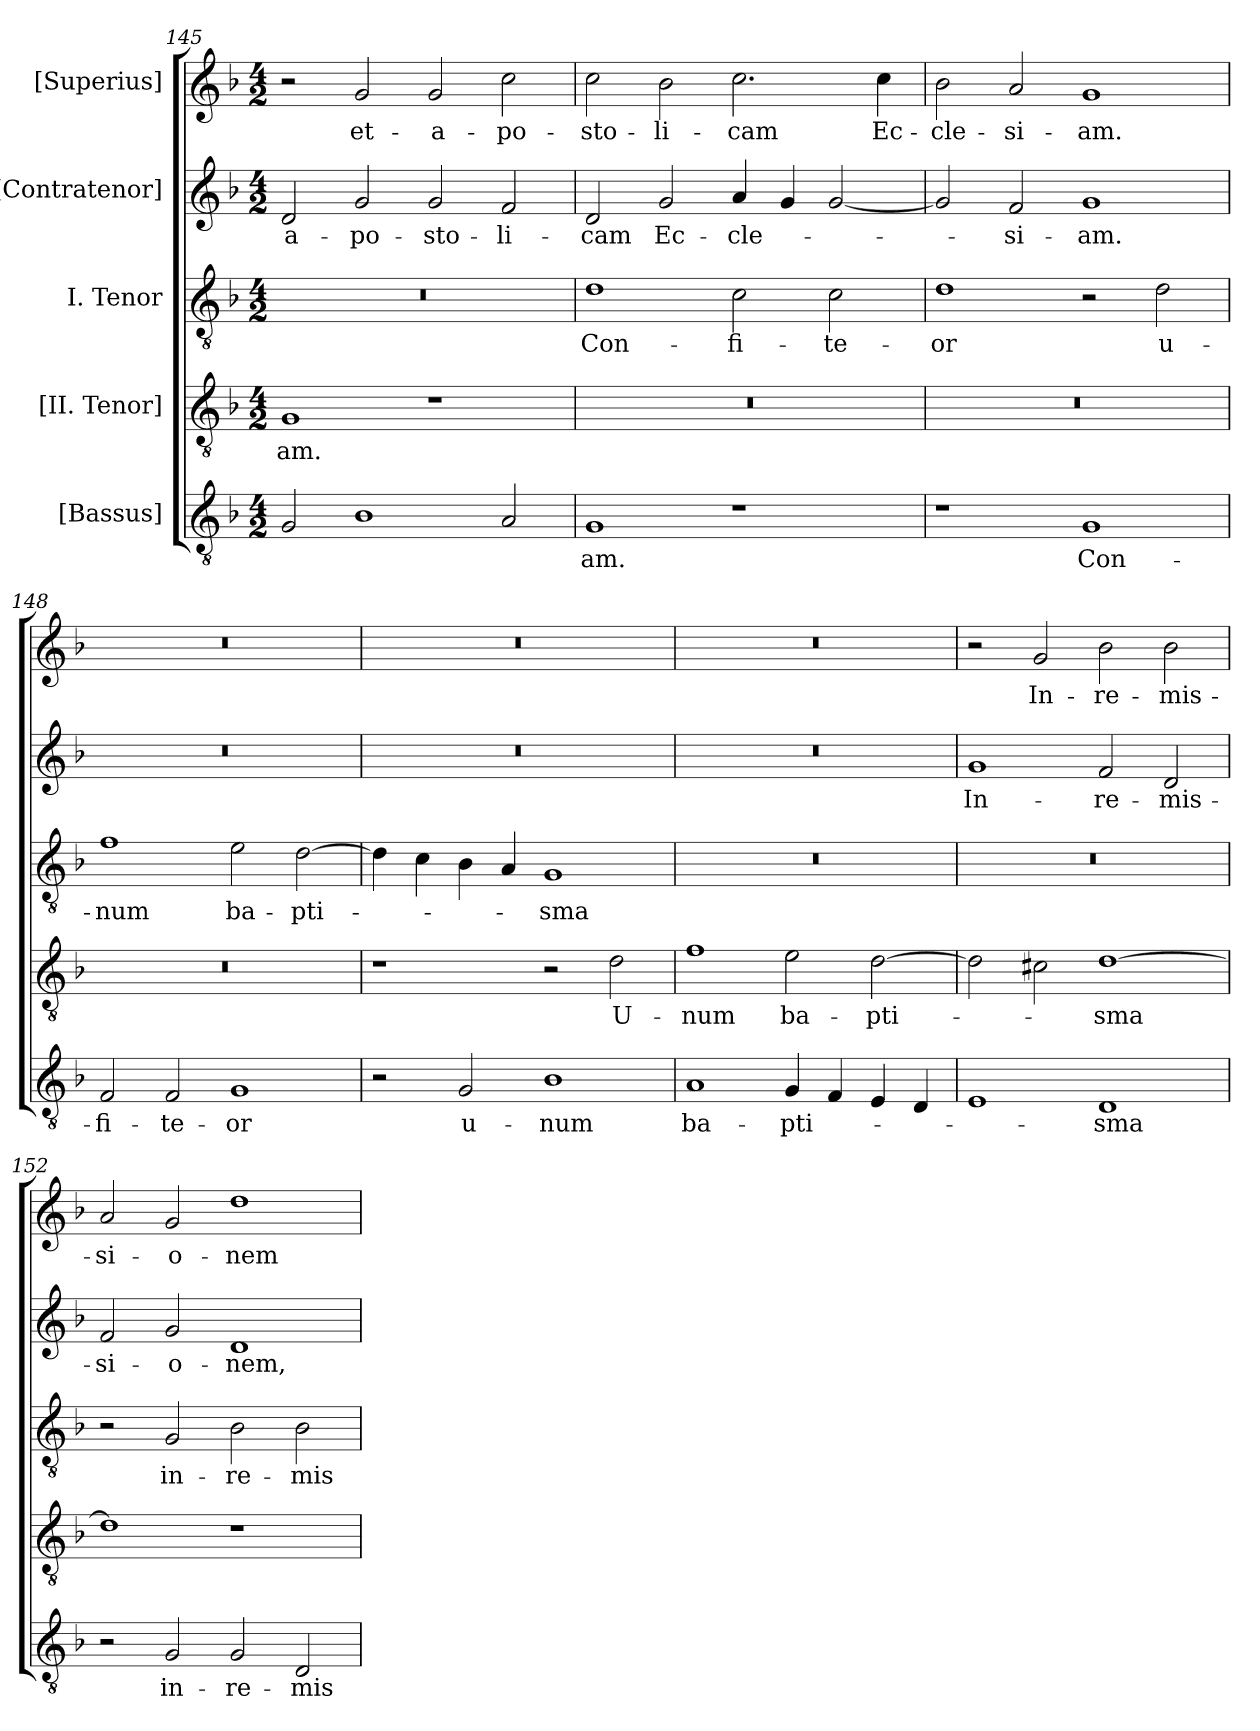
**kern	**text	**kern	**text	**kern	**text	**kern	**text	**kern	**text
*part5	*part5	*part4	*part4	*part3	*part3	*part2	*part2	*part1	*part1
*staff5	*staff5	*staff4	*staff4	*staff3	*staff3	*staff2	*staff2	*staff1	*staff1
*I"[Bassus]	*	*I"[II. Tenor]	*	*I"I. Tenor	*	*I"[Contratenor]	*	*I"[Superius]	*
*clefGv2	*	*clefGv2	*	*clefGv2	*	*clefG2	*	*clefG2	*
*k[b-]	*	*k[b-]	*	*k[b-]	*	*k[b-]	*	*k[b-]	*
*M4/2	*	*M4/2	*	*M4/2	*	*M4/2	*	*M4/2	*
=145	=145	=145	=145	=145	=145	=145	=145	=145	=145
2G/	.	1G/	-am.	0r	.	2d/	a-	2r	.
1B-\	.	.	.	.	.	2g/	-po-	2g/	et-
.	.	1r	.	.	.	2g/	-sto-	2g/	a-
2A/	.	.	.	.	.	2f/	-li-	2cc\	-po-
=146	=146	=146	=146	=146	=146	=146	=146	=146	=146
1G/	-am.	0r	.	1d\	Con-	2d/	-cam	2cc\	-sto-
.	.	.	.	.	.	2g/	Ec-	2b-\	-li-
1r	.	.	.	2c\	-fi-	4a/	-cle-	2.cc\	-cam
.	.	.	.	.	.	4g/	.	.	.
.	.	.	.	2c\	-te-	[2g/	.	.	.
.	.	.	.	.	.	.	.	4cc\	Ec-
=147	=147	=147	=147	=147	=147	=147	=147	=147	=147
1r	.	0r	.	1d\	-or	2g/]	.	2b-\	-cle-
.	.	.	.	.	.	2f/	-si-	2a/	-si-
1G/	Con-	.	.	2r	.	1g/	-am.	1g/	-am.
.	.	.	.	2d\	u-	.	.	.	.
=148	=148	=148	=148	=148	=148	=148	=148	=148	=148
2F/	-fi-	0r	.	1f\	-num	0r	.	0r	.
2F/	-te-	.	.	.	.	.	.	.	.
1G/	-or	.	.	2e\	ba-	.	.	.	.
.	.	.	.	[2d\	-pti-	.	.	.	.
=149	=149	=149	=149	=149	=149	=149	=149	=149	=149
2r	.	1r	.	4d\]	.	0r	.	0r	.
.	.	.	.	4c\	.	.	.	.	.
2G/	u-	.	.	4B-\	.	.	.	.	.
.	.	.	.	4A/	.	.	.	.	.
1B-\	-num	2r	.	1G/	-sma	.	.	.	.
.	.	2d\	U-	.	.	.	.	.	.
=150	=150	=150	=150	=150	=150	=150	=150	=150	=150
1A/	ba-	1f\	-num	0r	.	0r	.	0r	.
4G/	-pti-	2e\	ba-	.	.	.	.	.	.
4F/	.	.	.	.	.	.	.	.	.
4E/	.	[2d\	-pti-	.	.	.	.	.	.
4D/	.	.	.	.	.	.	.	.	.
=151	=151	=151	=151	=151	=151	=151	=151	=151	=151
1E/	.	2d\]	.	0r	.	1g/	In-	2r	.
.	.	2c#X\	.	.	.	.	.	2g/	In-
1D/	-sma	[1d\	-sma	.	.	2f/	re-	2b-\	re-
.	.	.	.	.	.	2d/	-mis-	2b-\	-mis-
=152	=152	=152	=152	=152	=152	=152	=152	=152	=152
2r	.	1d\]	.	2r	.	2f/	-si-	2a/	-si-
2G/	in-	.	.	2G/	in-	2g/	-o-	2g/	-o-
2G/	re-	1r	.	2B-\	re-	1d/	-nem,	1dd\	-nem
2D/	-mis-	.	.	2B-\	-mis-	.	.	.	.
=	=	=	=	=	=	=	=	=	=
*-	*-	*-	*-	*-	*-	*-	*-	*-	*-
